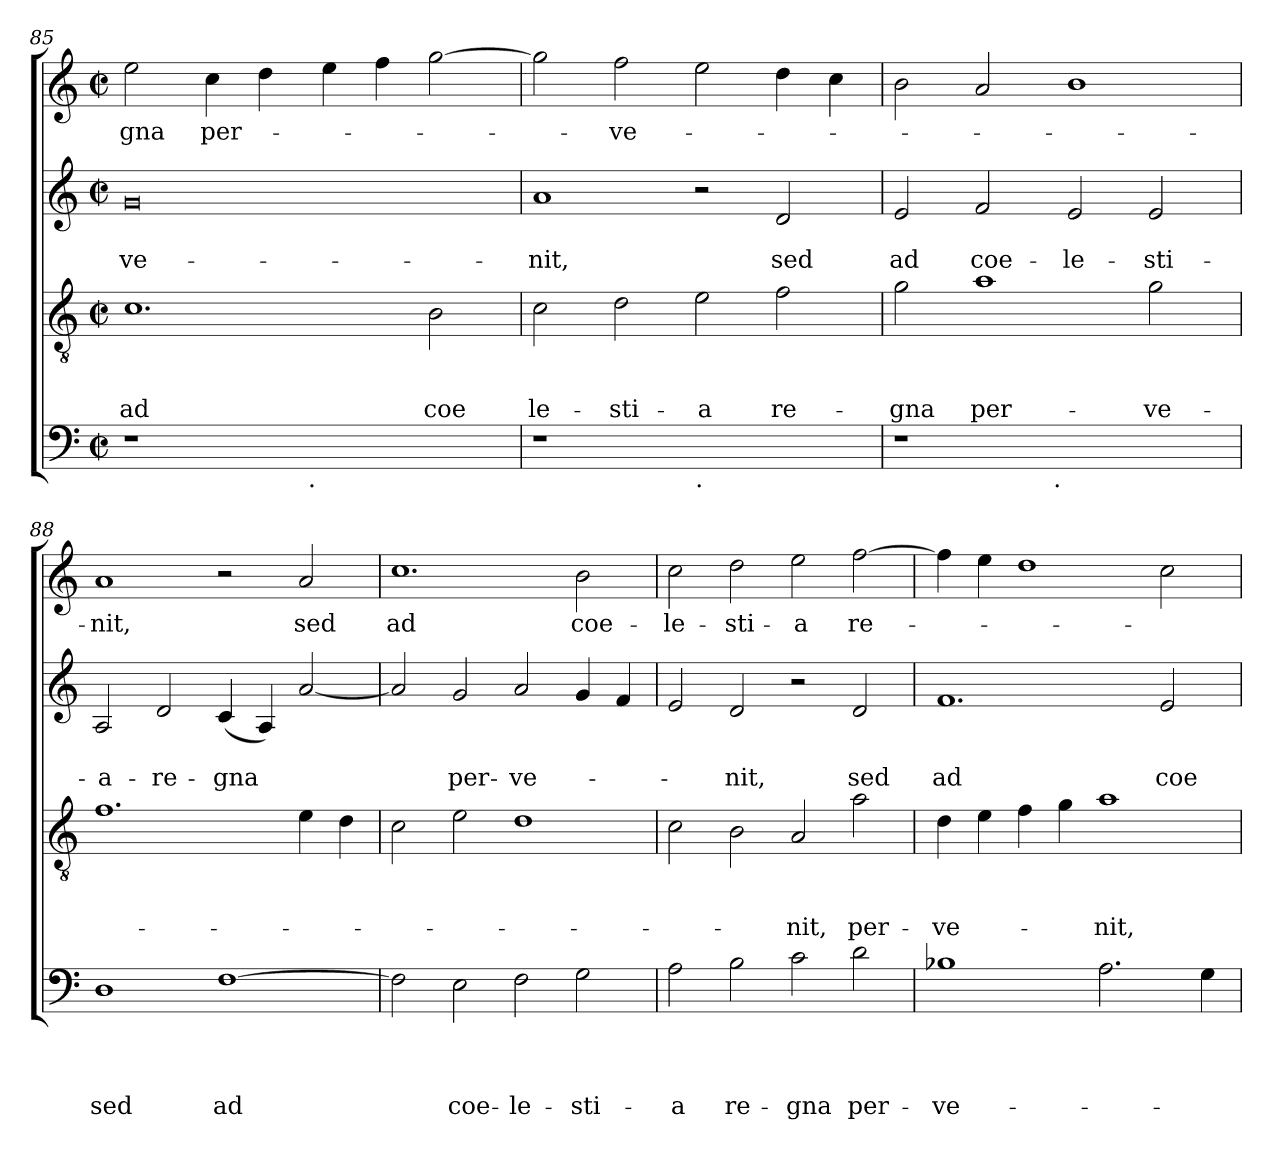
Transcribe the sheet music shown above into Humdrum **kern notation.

**kern	**text	**text	**text	**text	**kern	**text	**text	**text	**kern	**text	**text	**kern	**text
*part4	*part4	*part4	*part4	*part4	*part3	*part3	*part3	*part3	*part2	*part2	*part2	*part1	*part1
*staff4	*staff4	*staff4	*staff4	*staff4	*staff3	*staff3	*staff3	*staff3	*staff2	*staff2	*staff2	*staff1	*staff1
*clefF4	*	*	*	*	*clefGv2	*	*	*	*clefG2	*	*	*clefG2	*
*k[]	*	*	*	*	*k[]	*	*	*	*k[]	*	*	*k[]	*
*C:	*	*	*	*	*C:	*	*	*	*C:	*	*	*C:	*
*M2/2	*	*	*	*	*M2/2	*	*	*	*M2/2	*	*	*M2/2	*
*met(c|)	*	*	*	*	*met(c|)	*	*	*	*met(c|)	*	*	*met(c|)	*
=85	=85	=85	=85	=85	=85	=85	=85	=85	=85	=85	=85	=85	=85
!	!	!	!	!	!	!	!	!LO:LY:b	!	!	!LO:LY:b	!	!LO:LY:b
*^	*	*	*	*	*	*	*	*	*	*	*	*	*
1r	2ryy	.	.	.	.	1.c	.	.	ad	0g	.	-ve-	2ee\	-gna
!	!	!	!	!	!	!	!	!	!	!	!	!	!	!LO:LY:b
.	4...ryy	.	.	.	.	.	.	.	.	.	.	.	4cc\	per-
.	.	.	.	.	.	.	.	.	.	.	.	.	4dd\	.
!	!LO:TX:b:t=.	!	!	!	!	!	!	!	!	!	!	!	!	!
.	1ryy	.	.	.	.	.	.	.	.	.	.	.	.	.
1ryy	.	.	.	.	.	.	.	.	.	.	.	.	4ee\	.
.	.	.	.	.	.	.	.	.	.	.	.	.	4ff\	.
!	!	!	!	!	!	!	!	!	!LO:LY:b	!	!	!	!	!
.	.	.	.	.	.	2B\	.	.	coe	.	.	.	[<2gg\	.
.	32ryy	.	.	.	.	.	.	.	.	.	.	.	.	.
!!LO:LB:g=z
=86	=86	=86	=86	=86	=86	=86	=86	=86	=86	=86	=86	=86	=86	=86
!	!	!	!	!	!	!	!	!	!LO:LY:b	!	!	!LO:LY:b	!	!
*v	*v	*	*	*	*	*	*	*	*	*	*	*	*	*
1r	.	.	.	.	2c\	.	.	le-	1a	.	-nit,	2gg\]	.
!	!	!	!	!	!	!	!	!LO:LY:b	!	!	!	!	!LO:LY:b
.	.	.	.	.	2d\	.	.	-sti-	.	.	.	2ff\	-ve-
!LO:TX:b:t=.	!	!	!	!	!	!	!	!	!	!	!	!	!
!	!	!	!	!	!	!	!	!LO:LY:b	!	!	!	!	!
1ryy	.	.	.	.	2e\	.	.	-a	2r	.	.	2ee\	.
!	!	!	!	!	!	!	!	!LO:LY:b	!	!	!LO:LY:b	!	!
.	.	.	.	.	2f\	.	.	re-	2d/	.	sed	4dd\	.
.	.	.	.	.	.	.	.	.	.	.	.	4cc\	.
=87	=87	=87	=87	=87	=87	=87	=87	=87	=87	=87	=87	=87	=87
!	!	!	!	!	!	!	!	!LO:LY:b	!	!	!LO:LY:b	!	!
*^	*	*	*	*	*	*	*	*	*	*	*	*	*
1r	2ryy	.	.	.	.	2g\	.	.	-gna	2e/	.	ad	2b\	.
!	!	!	!	!	!	!	!	!	!LO:LY:b	!	!	!LO:LY:b	!	!
.	4...ryy	.	.	.	.	1a	.	.	per-	2f/	.	coe-	2a/	.
!	!LO:TX:b:t=.	!	!	!	!	!	!	!	!	!	!	!	!	!
.	1ryy	.	.	.	.	.	.	.	.	.	.	.	.	.
!	!	!	!	!	!	!	!	!	!	!	!	!LO:LY:b	!	!
1ryy	.	.	.	.	.	.	.	.	.	2e/	.	-le-	1b	.
!	!	!	!	!	!	!	!	!	!LO:LY:b	!	!	!LO:LY:b:rj	!	!
.	.	.	.	.	.	2g\	.	.	-ve-	2e/	.	-sti-	.	.
.	32ryy	.	.	.	.	.	.	.	.	.	.	.	.	.
=88	=88	=88	=88	=88	=88	=88	=88	=88	=88	=88	=88	=88	=88	=88
!	!	!	!	!	!LO:LY:b	!	!	!	!	!	!	!LO:LY:b	!	!LO:LY:b
*v	*v	*	*	*	*	*	*	*	*	*	*	*	*	*
1D	.	.	.	sed	1.f	.	.	.	2A/	.	-a-	1a	-nit,
!	!	!	!	!	!	!	!	!	!	!	!LO:LY:b	!	!
.	.	.	.	.	.	.	.	.	2d/	.	-re-	.	.
!	!	!	!	!LO:LY:b	!	!	!	!	!	!	!LO:LY:b	!	!
[>1F	.	.	.	ad	.	.	.	.	(<4c/	.	-gna	2r	.
.	.	.	.	.	.	.	.	.	4A/)	.	.	.	.
!	!	!	!	!	!	!	!	!	!	!	!	!	!LO:LY:b
.	.	.	.	.	4e\	.	.	.	[<2a/	.	.	2a/	sed
.	.	.	.	.	4d\	.	.	.	.	.	.	.	.
=89	=89	=89	=89	=89	=89	=89	=89	=89	=89	=89	=89	=89	=89
!	!	!	!	!	!	!	!	!	!	!	!	!	!LO:LY:b
2F\]	.	.	.	.	2c\	.	.	.	2a/]	.	.	1.cc	ad
!	!	!	!	!LO:LY:b	!	!	!	!	!	!	!LO:LY:b	!	!
2E\	.	.	.	coe-	2e\	.	.	.	2g/	.	per-	.	.
!	!	!	!	!LO:LY:b:rj	!	!	!	!	!	!	!LO:LY:b:rj	!	!
2F\	.	.	.	-le-	1d	.	.	.	2a/	.	-ve-	.	.
!	!	!	!	!LO:LY:b	!	!	!	!	!	!	!	!	!LO:LY:b
2G\	.	.	.	-sti-	.	.	.	.	4g/	.	.	2b\	coe-
.	.	.	.	.	.	.	.	.	4f/	.	.	.	.
=90	=90	=90	=90	=90	=90	=90	=90	=90	=90	=90	=90	=90	=90
!	!	!	!	!LO:LY:b	!	!	!	!	!	!	!	!	!LO:LY:b
2A\	.	.	.	-a	2c\	.	.	.	2e/	.	.	2cc\	-le-
!	!	!	!	!LO:LY:b	!	!	!	!	!	!	!LO:LY:b	!	!LO:LY:b
2B\	.	.	.	re-	2B\	.	.	.	2d/	.	-nit,	2dd\	-sti-
!	!	!	!	!LO:LY:b	!	!	!	!LO:LY:b	!	!	!	!	!LO:LY:b
2c\	.	.	.	-gna	2A/	.	.	-nit,	2r	.	.	2ee\	-a
!	!	!	!	!LO:LY:b	!	!	!	!LO:LY:b	!	!	!LO:LY:b	!	!LO:LY:b
2d\	.	.	.	per-	2a\	.	.	per-	2d/	.	sed	[>2ff\	re-
=91	=91	=91	=91	=91	=91	=91	=91	=91	=91	=91	=91	=91	=91
!	!	!	!	!LO:LY:b	!	!	!	!LO:LY:b	!	!	!LO:LY:b	!	!
1B-X	.	.	.	-ve-	4d\	.	.	-ve-	1.f	.	ad	4ff\]	.
.	.	.	.	.	4e\	.	.	.	.	.	.	4ee\	.
.	.	.	.	.	4f\	.	.	.	.	.	.	1dd	.
.	.	.	.	.	4g\	.	.	.	.	.	.	.	.
!	!	!	!	!	!	!	!	!LO:LY:b	!	!	!	!	!
2.A\	.	.	.	.	1a	.	.	-nit,	.	.	.	.	.
!	!	!	!	!	!	!	!	!	!	!	!LO:LY:b	!	!
.	.	.	.	.	.	.	.	.	2e/	.	coe-	2cc\	.
4G\	.	.	.	.	.	.	.	.	.	.	.	.	.
=	=	=	=	=	=	=	=	=	=	=	=	=	=
*-	*-	*-	*-	*-	*-	*-	*-	*-	*-	*-	*-	*-	*-
